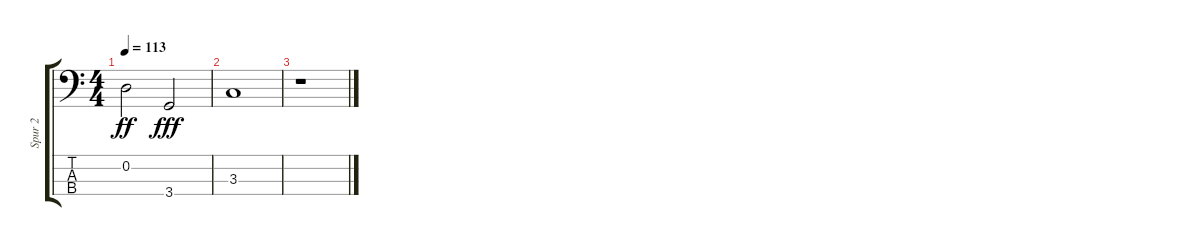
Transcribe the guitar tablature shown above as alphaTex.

\track ("Spur 2" "Spur 2") {instrument electricbassfinger}
\staff {score tabs}
\tuning (G2 D2 A1 E1) {hide}
\ts (4 4)
\tempo 113
\clef f4
\ks c
0.2.2{dy ff} 3.4.2{dy fff} |
3.3.1 |
r.1
